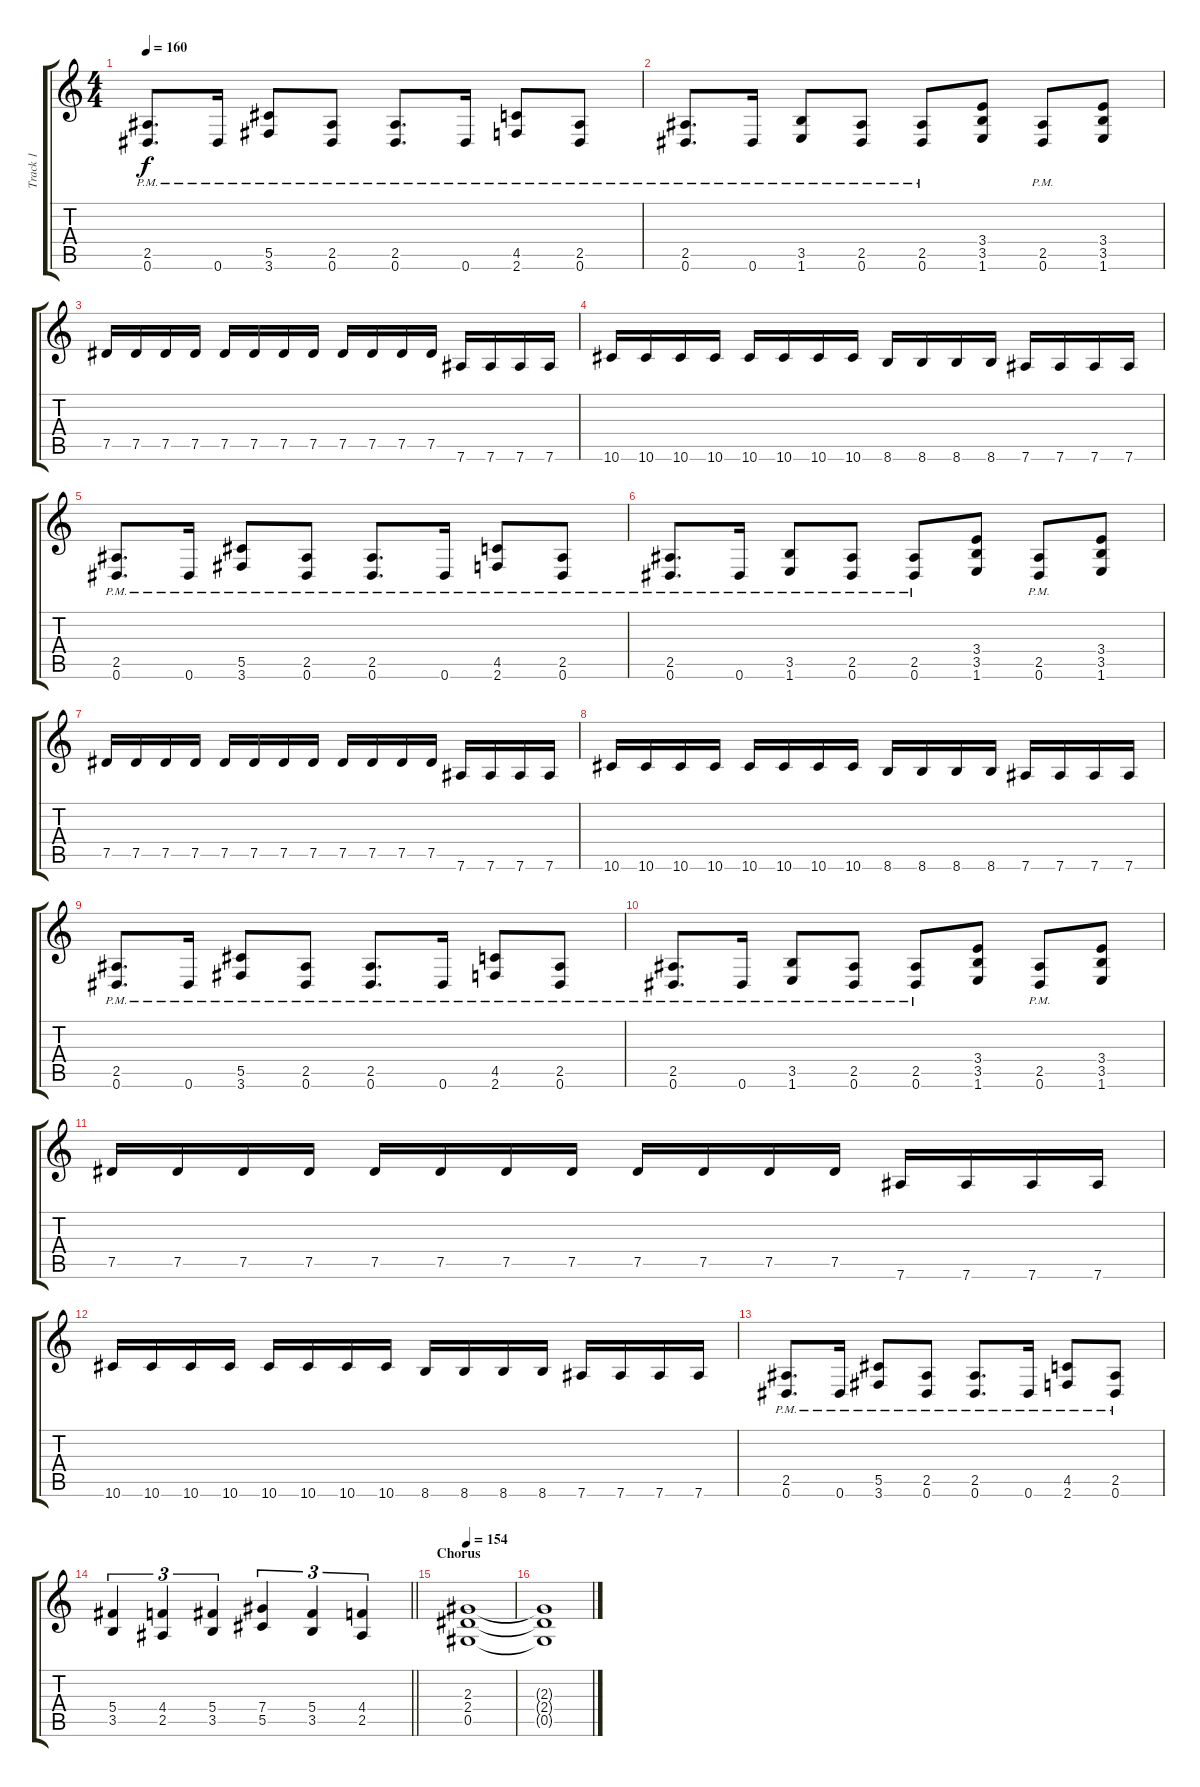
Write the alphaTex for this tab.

\track ("Track 1" "Track 1") {instrument distortionguitar}
\staff {score tabs}
\tuning (Eb4 Bb3 Gb3 Db3 Ab2 Eb2) {hide}
\ts (4 4)
\tempo 160
\clef g2
\ks c
(2.5{pm} 0.6{pm}).8{d dy f} 0.6{pm}.16 (5.5{pm} 3.6{pm}).8 (2.5{pm} 0.6{pm}).8 (2.5{pm} 0.6{pm}).8{d} 0.6{pm}.16 (4.5{pm} 2.6{pm}).8 (2.5{pm} 0.6{pm}).8 |
(2.5{pm} 0.6{pm}).8{d} 0.6{pm}.16 (3.5{pm} 1.6{pm}).8 (2.5{pm} 0.6{pm}).8 (2.5{pm} 0.6{pm}).8 (3.4 3.5 1.6).8 (2.5{pm} 0.6{pm}).8 (3.4 3.5 1.6).8 |
7.5.16 7.5.16 7.5.16 7.5.16 7.5.16 7.5.16 7.5.16 7.5.16 7.5.16 7.5.16 7.5.16 7.5.16 7.6.16 7.6.16 7.6.16 7.6.16 |
10.6.16 10.6.16 10.6.16 10.6.16 10.6.16 10.6.16 10.6.16 10.6.16 8.6.16 8.6.16 8.6.16 8.6.16 7.6.16 7.6.16 7.6.16 7.6.16 |
(2.5{pm} 0.6{pm}).8{d} 0.6{pm}.16 (5.5{pm} 3.6{pm}).8 (2.5{pm} 0.6{pm}).8 (2.5{pm} 0.6{pm}).8{d} 0.6{pm}.16 (4.5{pm} 2.6{pm}).8 (2.5{pm} 0.6{pm}).8 |
(2.5{pm} 0.6{pm}).8{d} 0.6{pm}.16 (3.5{pm} 1.6{pm}).8 (2.5{pm} 0.6{pm}).8 (2.5{pm} 0.6{pm}).8 (3.4 3.5 1.6).8 (2.5{pm} 0.6{pm}).8 (3.4 3.5 1.6).8 |
7.5.16 7.5.16 7.5.16 7.5.16 7.5.16 7.5.16 7.5.16 7.5.16 7.5.16 7.5.16 7.5.16 7.5.16 7.6.16 7.6.16 7.6.16 7.6.16 |
10.6.16 10.6.16 10.6.16 10.6.16 10.6.16 10.6.16 10.6.16 10.6.16 8.6.16 8.6.16 8.6.16 8.6.16 7.6.16 7.6.16 7.6.16 7.6.16 |
(2.5{pm} 0.6{pm}).8{d} 0.6{pm}.16 (5.5{pm} 3.6{pm}).8 (2.5{pm} 0.6{pm}).8 (2.5{pm} 0.6{pm}).8{d} 0.6{pm}.16 (4.5{pm} 2.6{pm}).8 (2.5{pm} 0.6{pm}).8 |
(2.5{pm} 0.6{pm}).8{d} 0.6{pm}.16 (3.5{pm} 1.6{pm}).8 (2.5{pm} 0.6{pm}).8 (2.5{pm} 0.6{pm}).8 (3.4 3.5 1.6).8 (2.5{pm} 0.6{pm}).8 (3.4 3.5 1.6).8 |
7.5.16 7.5.16 7.5.16 7.5.16 7.5.16 7.5.16 7.5.16 7.5.16 7.5.16 7.5.16 7.5.16 7.5.16 7.6.16 7.6.16 7.6.16 7.6.16 |
10.6.16 10.6.16 10.6.16 10.6.16 10.6.16 10.6.16 10.6.16 10.6.16 8.6.16 8.6.16 8.6.16 8.6.16 7.6.16 7.6.16 7.6.16 7.6.16 |
(2.5{pm} 0.6{pm}).8{d} 0.6{pm}.16 (5.5{pm} 3.6{pm}).8 (2.5{pm} 0.6{pm}).8 (2.5{pm} 0.6{pm}).8{d} 0.6{pm}.16 (4.5{pm} 2.6{pm}).8 (2.5{pm} 0.6{pm}).8 |
\barLineRight lightlight
(5.4 3.5).4{tu (3 2)} (4.4 2.5).4{tu (3 2)} (5.4 3.5).4{tu (3 2)} (7.4 5.5).4{tu (3 2)} (5.4 3.5).4{tu (3 2)} (4.4 2.5).4{tu (3 2)} |
\section ("" "Chorus")
\tempo 154
(2.3 2.4 0.5).1{volume 0} |
(2.3{t} 2.4{t} 0.5{t}).1
